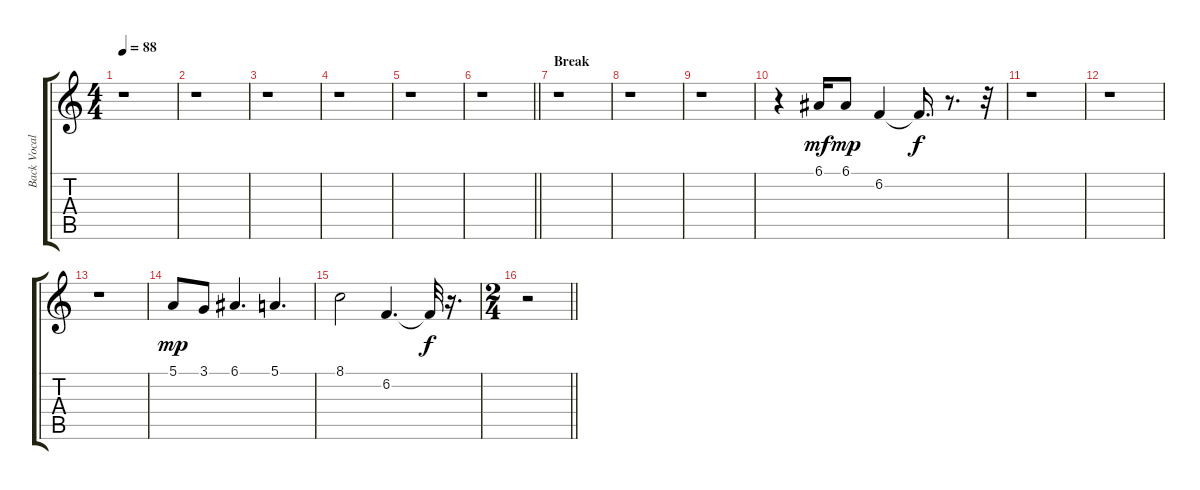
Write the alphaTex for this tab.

\track ("Back Vocals" "Back Vocal") {instrument flute}
\staff {score tabs}
\tuning (E4 B3 G3 D3 A2 E2) {hide}
\ts (4 4)
\tempo 88
\clef g2
\ks c
r.1{dy f} |
r.1 |
r.1 |
r.1 |
r.1 |
\barLineRight lightlight
r.1 |
\section ("" "Break")
r.1 |
r.1 |
r.1 |
r.4 6.1.16{dy mf} 6.1.8{dy mp} 6.2.4 6.2{t}.16{d dy f} r.8{d} r.32 |
r.1 |
r.1 |
r.1 |
5.1.8{dy mp} 3.1.8 6.1.4{d} 5.1.4{d} |
8.1.2 6.2.4{d} 6.2{t}.32{dy f} r.16{d} |
\ts (2 4)
\barLineRight lightlight
r.2
